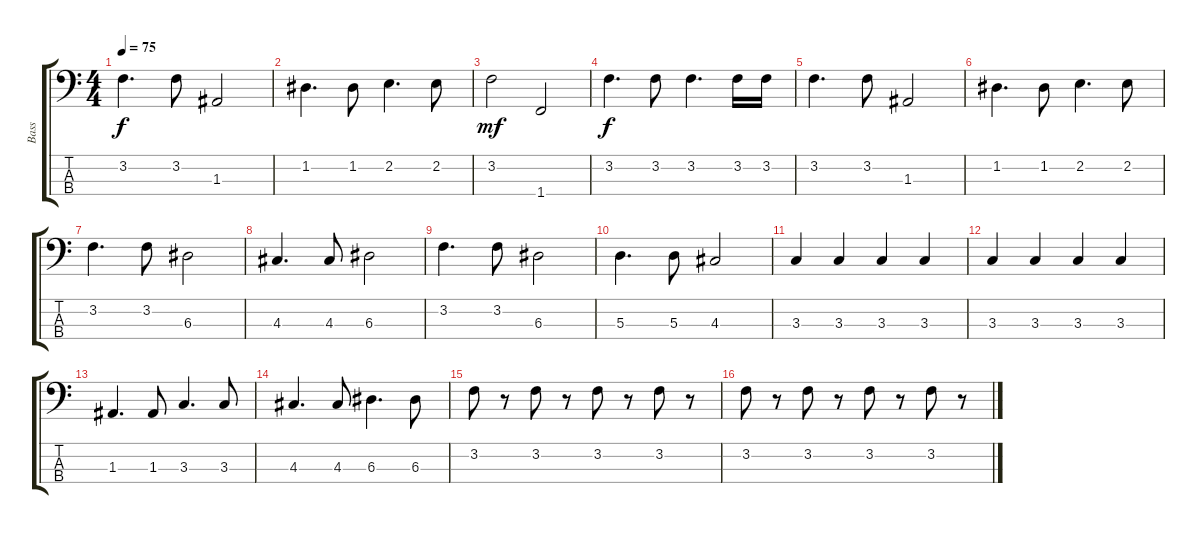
\track ("Bass" "Bass") {instrument electricbassfinger}
\staff {score tabs}
\tuning (G2 D2 A1 E1) {hide}
\ts (4 4)
\tempo 75
\clef f4
\ks c
3.2.4{d dy f} 3.2.8 1.3.2 |
1.2.4{d} 1.2.8 2.2.4{d} 2.2.8 |
3.2.2{dy mf} 1.4.2 |
3.2.4{d dy f} 3.2.8 3.2.4{d} 3.2.16 3.2.16 |
3.2.4{d} 3.2.8 1.3.2 |
1.2.4{d} 1.2.8 2.2.4{d} 2.2.8 |
3.2.4{d} 3.2.8 6.3.2 |
4.3.4{d} 4.3.8 6.3.2 |
3.2.4{d} 3.2.8 6.3.2 |
5.3.4{d} 5.3.8 4.3.2 |
3.3.4 3.3.4 3.3.4 3.3.4 |
3.3.4 3.3.4 3.3.4 3.3.4 |
1.3.4{d} 1.3.8 3.3.4{d} 3.3.8 |
4.3.4{d} 4.3.8 6.3.4{d} 6.3.8 |
3.2.8 r.8 3.2.8 r.8 3.2.8 r.8 3.2.8 r.8 |
3.2.8 r.8 3.2.8 r.8 3.2.8 r.8 3.2.8 r.8
